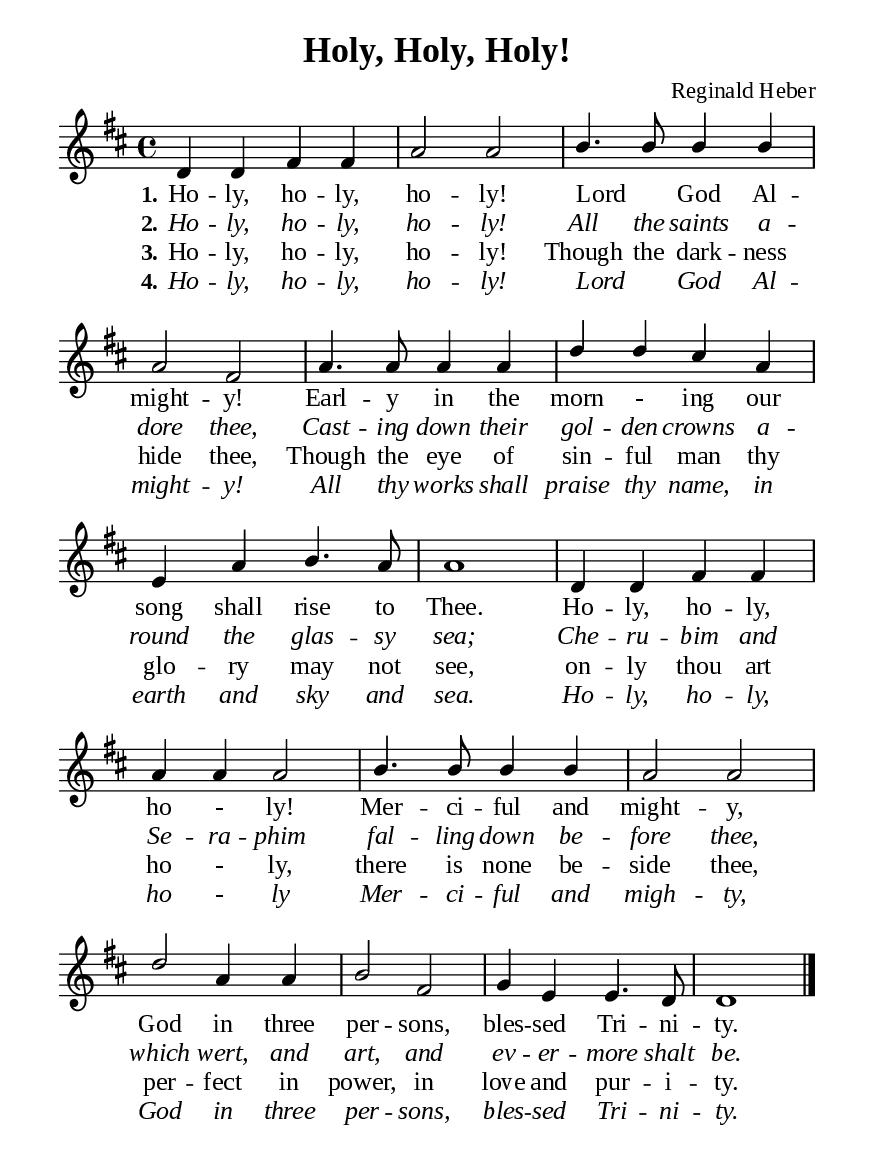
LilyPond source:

\version "2.18.2"

\header {
  title = "Holy, Holy, Holy!"
  composer = "Reginald Heber"
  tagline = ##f
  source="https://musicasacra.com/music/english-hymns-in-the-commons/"
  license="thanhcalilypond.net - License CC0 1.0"
}

global= {
  \key d \major
  \time 4/4
  \override Score.BarNumber.break-visibility = ##(#f #f #f)
  \override Lyrics.LyricSpace.minimum-distance = #3.0
}

\paper {
  #(set-paper-size "a5")
  top-margin = 10\mm
  bottom-margin = 5\mm
  left-margin = 10\mm
  right-margin = 10\mm
  indent = #0
  #(define fonts
	 (make-pango-font-tree "Liberation Serif"
	 		       "Liberation Serif"
			       "Liberation Serif"
			       (/ 20 20)))
  system-system-spacing = #'((basic-distance . 3) (padding . 3))
}

printItalic = \with {
  \override LyricText.font-shape = #'italic
}

% Verse music
musicVerseSoprano = \relative c' {
  d4 d fis fis |
  a2 a |
  b4. b8 b4 b |
  a2 fis |
  a4. a8 a4 a |
  d d cis a |
  e a b4. a8 |
  a1 |
  d,4 d fis fis |
  a a a2 |
  b4. b8 b4 b |
  a2 a |
  d2 a4 a |
  b2 fis |
  g4 e e4. d8 |
  d1 \bar "|."
}

% Verse lyrics
verseOne = \lyricmode {
  \set stanza = #"1."
  Ho -- ly, ho -- ly, ho -- ly! Lord _ God Al -- might -- y!
  Earl -- y in the morn - ing our song shall rise to Thee.
  Ho -- ly, ho -- ly, ho - ly! Mer -- ci -- ful and might -- y,
  God in three per -- sons, bles -- sed Tri -- ni -- ty.
}

verseTwo = \lyricmode {
  \set stanza = #"2."
  Ho -- ly, ho -- ly, ho -- ly! All the saints a -- dore thee,
  Cast -- ing down their gol -- den crowns a -- round the glas -- sy sea;
  Che -- ru -- bim and Se -- ra -- phim fal -- ling down be -- fore thee,
  which wert, and art, and ev -- er -- more shalt be.
}

verseThree = \lyricmode {
  \set stanza = #"3."
  Ho -- ly, ho -- ly, ho -- ly! Though the dark -- ness hide thee,
  Though the eye of sin -- ful man thy glo -- ry may not see,
  on -- ly thou art ho - ly, there is none be -- side thee,
  per -- fect in power, in love and pur -- i -- ty.
}

verseFour = \lyricmode {
  \set stanza = #"4."
  Ho -- ly, ho -- ly, ho -- ly! Lord _ God Al -- might -- y!
  All thy works shall praise thy name, in earth and sky and sea.
  Ho -- ly, ho -- ly, ho - ly Mer -- ci -- ful and migh -- ty,
  God in three per -- sons, bles -- sed Tri -- ni -- ty.
}

% Layout
\score {
    \new ChoirStaff <<
      \new Staff <<
        \clef "treble"
        \new Voice = "sopranos" { \global \stemUp \slurUp \musicVerseSoprano }
      >>
      \new Lyrics \lyricsto sopranos \verseOne
      \new Lyrics \printItalic \lyricsto sopranos \verseTwo
      \new Lyrics \lyricsto sopranos \verseThree
      \new Lyrics \printItalic \lyricsto sopranos \verseFour
    >>
}
